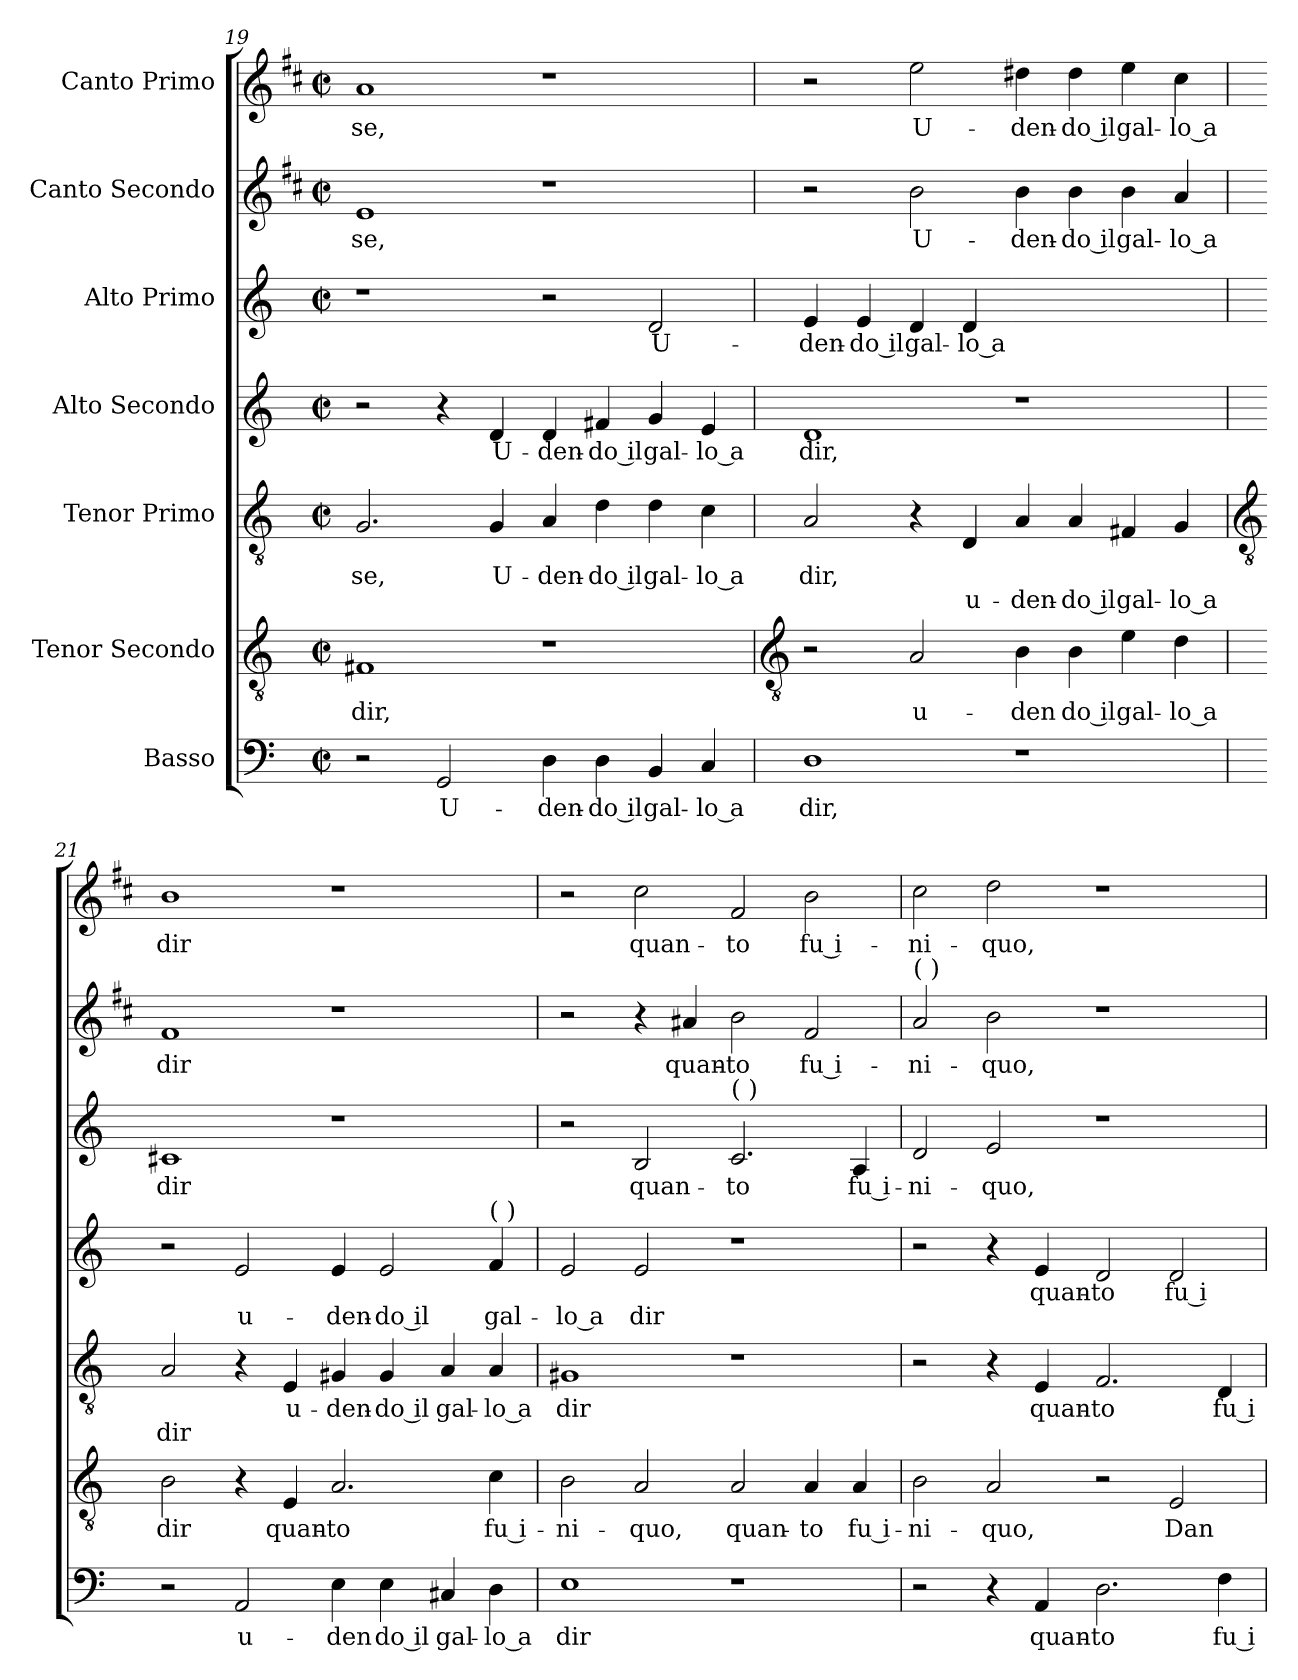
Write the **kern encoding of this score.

**kern	**text	**kern	**text	**kern	**text	**text	**kern	**text	**text	**kern	**text	**kern	**text	**kern	**text
*part7	*part7	*part6	*part6	*part5	*part5	*part5	*part4	*part4	*part4	*part3	*part3	*part2	*part2	*part1	*part1
*staff7	*staff7	*staff6	*staff6	*staff5	*staff5	*staff5	*staff4	*staff4	*staff4	*staff3	*staff3	*staff2	*staff2	*staff1	*staff1
*I"Basso	*	*I"Tenor Secondo	*	*I"Tenor Primo	*	*	*I"Alto Secondo	*	*	*I"Alto Primo	*	*I"Canto Secondo	*	*I"Canto Primo	*
*clefF4	*	*clefGv2	*	*clefGv2	*	*	*clefG2	*	*	*clefG2	*	*clefG2	*	*clefG2	*
*	*	*	*	*	*	*	*	*	*	*	*	*ITrd1c2	*	*ITrd1c2	*
*k[]	*	*k[]	*	*k[]	*	*	*k[]	*	*	*k[]	*	*k[]	*	*k[]	*
*C:	*	*C:	*	*C:	*	*	*C:	*	*	*C:	*	*C:	*	*C:	*
*M4/2	*	*M4/2	*	*M4/2	*	*	*M4/2	*	*	*M4/2	*	*M4/2	*	*M4/2	*
*met(c|)	*	*met(c|)	*	*met(c|)	*	*	*met(c|)	*	*	*met(c|)	*	*met(c|)	*	*met(c|)	*
=19	=19	=19	=19	=19	=19	=19	=19	=19	=19	=19	=19	=19	=19	=19	=19
!	!	!	!LO:LY:b	!	!LO:LY:b	!	!	!	!	!	!	!	!LO:LY:b	!	!LO:LY:b
2r	.	1F#X	dir,	2.G	-se,	.	2r	.	.	1r	.	1d	-se,	1g	-se,
!	!LO:LY:b	!	!	!	!	!	!	!	!	!	!	!	!	!	!
2GG	U-	.	.	.	.	.	4r	.	.	.	.	.	.	.	.
!	!	!	!	!	!LO:LY:b	!	!	!LO:LY:b	!	!	!	!	!	!	!
.	.	.	.	4G	U-	.	4d	U-	.	.	.	.	.	.	.
!	!LO:LY:b	!	!	!	!LO:LY:b	!	!	!LO:LY:b	!	!	!	!	!	!	!
4D	-den-	1r	.	4A	-den-	.	4d	-den-	.	2r	.	1r	.	1r	.
!	!LO:LY:b	!	!	!	!LO:LY:b	!	!	!LO:LY:b	!	!	!	!	!	!	!
4D	-do il	.	.	4d	-do il	.	4f#X	-do il	.	.	.	.	.	.	.
!	!LO:LY:b	!	!	!	!LO:LY:b	!	!	!LO:LY:b	!	!	!LO:LY:b	!	!	!	!
4BB	gal-	.	.	4d	gal-	.	4g	gal-	.	2d	U-	.	.	.	.
!	!LO:LY:b	!	!	!	!LO:LY:b	!	!	!LO:LY:b	!	!	!	!	!	!	!
4C	-lo a	.	.	4c	-lo a	.	4e	-lo a	.	.	.	.	.	.	.
!!LO:LB:g=z
=20	=20	=20	=20	=20	=20	=20	=20	=20	=20	=20	=20	=20	=20	=20	=20
*	*	*clefGv2	*	*	*	*	*	*	*	*	*	*	*	*	*
!	!LO:LY:b	!	!	!	!LO:LY:b	!	!	!LO:LY:b	!	!	!LO:LY:b	!	!	!	!
1D	dir,	2r	.	2A	dir,	.	1d	dir,	.	4e	-den-	2r	.	2r	.
!	!	!	!	!	!	!	!	!	!	!	!LO:LY:b	!	!	!	!
.	.	.	.	.	.	.	.	.	.	4e	-do il	.	.	.	.
!	!	!	!LO:LY:b	!	!	!	!	!	!	!	!LO:LY:b	!	!LO:LY:b	!	!LO:LY:b
.	.	2A	u-	4r	.	.	.	.	.	4d	gal-	2a	U-	2dd	U-
!	!	!	!	!	!	!LO:LY:b	!	!	!	!	!LO:LY:b	!	!	!	!
.	.	.	.	4D	.	u-	.	.	.	4d	-lo a	.	.	.	.
!	!	!	!LO:LY:b	!	!	!LO:LY:b	!	!	!	!	!	!	!LO:LY:b	!	!LO:LY:b
1r	.	4B	-den	4A	.	-den-	1r	.	.	1ryy	.	4a	-den-	4cc#X	-den-
!	!	!	!LO:LY:b	!	!	!LO:LY:b	!	!	!	!	!	!	!LO:LY:b	!	!LO:LY:b
.	.	4B	do il	4A	.	-do il	.	.	.	.	.	4a	-do il	4cc#	-do il
!	!	!	!LO:LY:b	!	!	!LO:LY:b	!	!	!	!	!	!	!LO:LY:b	!	!LO:LY:b
.	.	4e	gal-	4F#X	.	gal-	.	.	.	.	.	4a	gal-	4dd	gal-
!	!	!	!LO:LY:b	!	!	!LO:LY:b	!	!	!	!	!	!	!LO:LY:b	!	!LO:LY:b
.	.	4d	-lo a	4G	.	-lo a	.	.	.	.	.	4g	-lo a	4b	-lo a
!!LO:LB:g=z
=21	=21	=21	=21	=21	=21	=21	=21	=21	=21	=21	=21	=21	=21	=21	=21
*	*	*	*	*clefGv2	*	*	*	*	*	*	*	*	*	*	*
!	!	!	!LO:LY:b	!	!	!LO:LY:b	!	!	!	!	!LO:LY:b	!	!LO:LY:b	!	!LO:LY:b
2r	.	2B	dir	2A	.	dir	2r	.	.	1c#X	dir	1e	dir	1a	dir
!	!LO:LY:b	!	!	!	!	!	!	!	!LO:LY:b	!	!	!	!	!	!
2AA	u-	4r	.	4r	.	.	2e	.	u-	.	.	.	.	.	.
!	!	!	!LO:LY:b	!	!LO:LY:b	!	!	!	!	!	!	!	!	!	!
.	.	4E	quan-	4E	u-	.	.	.	.	.	.	.	.	.	.
!	!LO:LY:b	!	!LO:LY:b	!	!LO:LY:b	!	!	!	!LO:LY:b	!	!	!	!	!	!
4E	-den	2.A	-to	4G#X	-den-	.	4e	.	-den-	1r	.	1r	.	1r	.
!	!LO:LY:b	!	!	!	!LO:LY:b	!	!	!	!LO:LY:b	!	!	!	!	!	!
4E	do il	.	.	4G#	-do il	.	2e	.	-do il	.	.	.	.	.	.
!	!LO:LY:b	!	!	!	!LO:LY:b	!	!	!	!	!	!	!	!	!	!
4C#X	gal-	.	.	4A	gal-	.	.	.	.	.	.	.	.	.	.
!	!	!	!	!	!	!	!LO:TX:a:t=(  )	!	!	!	!	!	!	!	!
!	!LO:LY:b	!	!LO:LY:b	!	!LO:LY:b	!	!	!	!LO:LY:b	!	!	!	!	!	!
4D	-lo a	4c	fu i-	4A	-lo a	.	4f	.	gal-	.	.	.	.	.	.
=22	=22	=22	=22	=22	=22	=22	=22	=22	=22	=22	=22	=22	=22	=22	=22
!	!LO:LY:b	!	!LO:LY:b	!	!LO:LY:b	!	!	!	!LO:LY:b	!	!	!	!	!	!
1E	dir	2B	-ni-	1G#X	dir	.	2e	.	-lo a	2r	.	2r	.	2r	.
!	!	!	!LO:LY:b	!	!	!	!	!	!LO:LY:b	!	!LO:LY:b	!	!	!	!LO:LY:b
.	.	2A	-quo,	.	.	.	2e	.	dir	2B	quan-	4r	.	2b	quan-
!	!	!	!	!	!	!	!	!	!	!	!	!	!LO:LY:b	!	!
.	.	.	.	.	.	.	.	.	.	.	.	4g#X	quan-	.	.
!	!	!	!	!	!	!	!	!	!	!LO:TX:a:t=(  )	!	!	!	!	!
!	!	!	!LO:LY:b	!	!	!	!	!	!	!	!LO:LY:b	!	!LO:LY:b	!	!LO:LY:b
1r	.	2A	quan-	1r	.	.	1r	.	.	2.c	-to	2a	-to	2e	-to
!	!	!	!LO:LY:b	!	!	!	!	!	!	!	!	!	!LO:LY:b	!	!LO:LY:b
.	.	4A	-to	.	.	.	.	.	.	.	.	2e	fu i-	2a	fu i-
!	!	!	!LO:LY:b	!	!	!	!	!	!	!	!LO:LY:b	!	!	!	!
.	.	4A	fu i-	.	.	.	.	.	.	4A	fu i-	.	.	.	.
=23	=23	=23	=23	=23	=23	=23	=23	=23	=23	=23	=23	=23	=23	=23	=23
!	!	!	!	!	!	!	!	!	!	!	!	!LO:TX:a:t=(  )	!	!	!
!	!	!	!LO:LY:b	!	!	!	!	!	!	!	!LO:LY:b	!	!LO:LY:b	!	!LO:LY:b
2r	.	2B	-ni-	2r	.	.	2r	.	.	2d	-ni-	2g	-ni-	2b	-ni-
!	!	!	!LO:LY:b	!	!	!	!	!	!	!	!LO:LY:b	!	!LO:LY:b	!	!LO:LY:b
4r	.	2A	-quo,	4r	.	.	4r	.	.	2e	-quo,	2a	-quo,	2cc	-quo,
!	!LO:LY:b	!	!	!	!LO:LY:b	!	!	!LO:LY:b	!	!	!	!	!	!	!
4AA	quan-	.	.	4E	quan-	.	4e	quan-	.	.	.	.	.	.	.
!	!LO:LY:b	!	!	!	!LO:LY:b	!	!	!LO:LY:b	!	!	!	!	!	!	!
2.D	-to	2r	.	2.F	-to	.	2d	-to	.	1r	.	1r	.	1r	.
!	!	!	!LO:LY:b	!	!	!	!	!LO:LY:b	!	!	!	!	!	!	!
.	.	2E	Dan-	.	.	.	2d	fu i-	.	.	.	.	.	.	.
!	!LO:LY:b	!	!	!	!LO:LY:b	!	!	!	!	!	!	!	!	!	!
4F	fu i-	.	.	4D	fu i-	.	.	.	.	.	.	.	.	.	.
=	=	=	=	=	=	=	=	=	=	=	=	=	=	=	=
*-	*-	*-	*-	*-	*-	*-	*-	*-	*-	*-	*-	*-	*-	*-	*-
